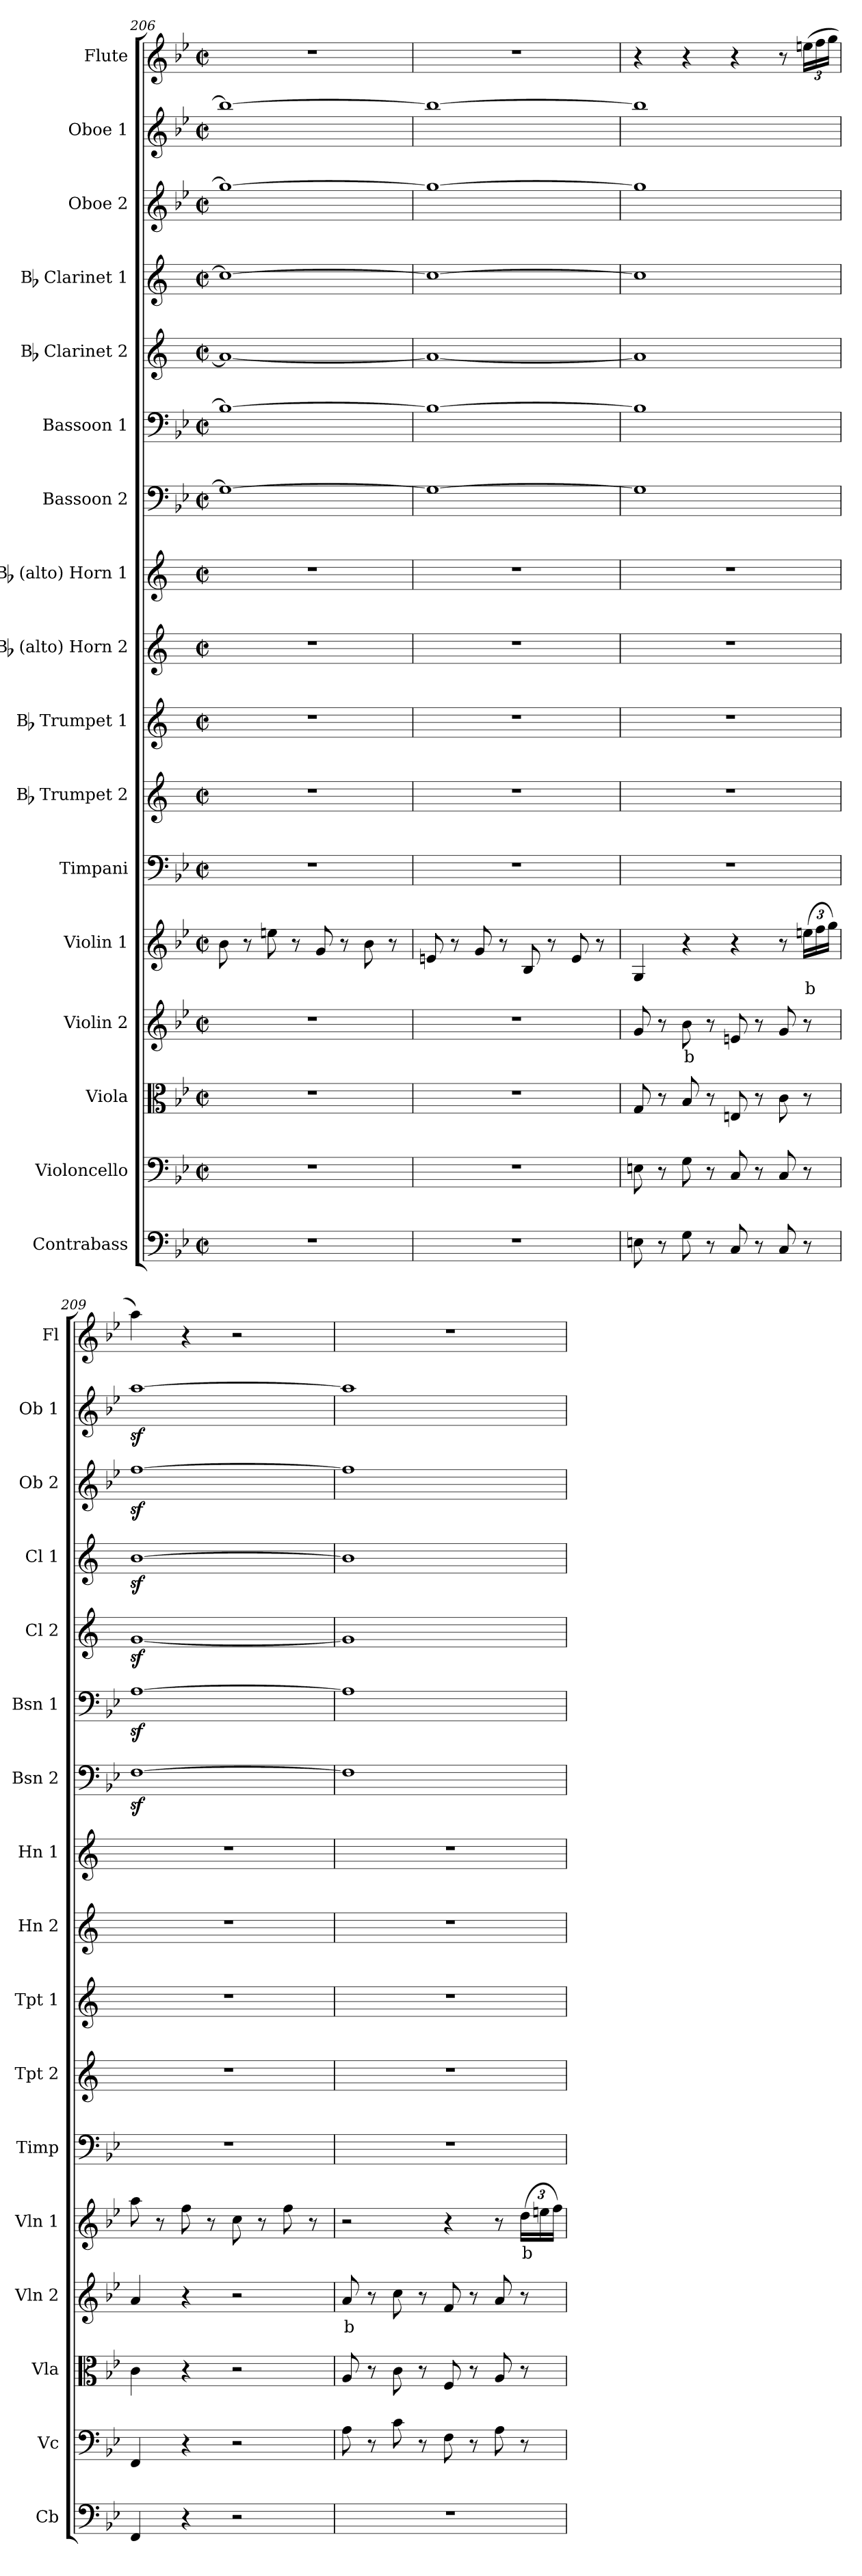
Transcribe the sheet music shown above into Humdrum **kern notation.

**kern	**kern	**kern	**kern	**text	**kern	**text	**kern	**kern	**kern	**kern	**kern	**kern	**kern	**kern	**kern	**kern	**kern	**kern
*part17	*part16	*part15	*part14	*part14	*part13	*part13	*part12	*part11	*part10	*part9	*part8	*part7	*part6	*part5	*part4	*part3	*part2	*part1
*staff17	*staff16	*staff15	*staff14	*staff14	*staff13	*staff13	*staff12	*staff11	*staff10	*staff9	*staff8	*staff7	*staff6	*staff5	*staff4	*staff3	*staff2	*staff1
*I"Contrabass	*I"Violoncello	*I"Viola	*I"Violin 2	*	*I"Violin 1	*	*I"Timpani	*I"Bb Trumpet 2	*I"Bb Trumpet 1	*I"Bb (alto) Horn 2	*I"Bb (alto) Horn 1	*I"Bassoon 2	*I"Bassoon 1	*I"Bb Clarinet 2	*I"Bb Clarinet 1	*I"Oboe 2	*I"Oboe 1	*I"Flute
*I'Cb	*I'Vc	*I'Vla	*I'Vln 2	*	*I'Vln 1	*	*I'Timp	*I'Tpt 2	*I'Tpt 1	*I'Hn 2	*I'Hn 1	*I'Bsn 2	*I'Bsn 1	*I'Cl 2	*I'Cl 1	*I'Ob 2	*I'Ob 1	*I'Fl
*clefF4	*clefF4	*clefC3	*clefG2	*	*clefG2	*	*clefF4	*clefG2	*clefG2	*clefG2	*clefG2	*clefF4	*clefF4	*clefG2	*clefG2	*clefG2	*clefG2	*clefG2
*ITrd7c12	*	*	*	*	*	*	*	*ITrd1c2	*ITrd1c2	*ITrd1c2	*ITrd1c2	*	*	*ITrd1c2	*ITrd1c2	*	*	*
*k[b-e-]	*k[b-e-]	*k[b-e-]	*k[b-e-]	*	*k[b-e-]	*	*k[b-e-]	*k[b-e-]	*k[b-e-]	*k[b-e-]	*k[b-e-]	*k[b-e-]	*k[b-e-]	*k[b-e-]	*k[b-e-]	*k[b-e-]	*k[b-e-]	*k[b-e-]
*M2/2	*M2/2	*M2/2	*M2/2	*	*M2/2	*	*M2/2	*M2/2	*M2/2	*M2/2	*M2/2	*M2/2	*M2/2	*M2/2	*M2/2	*M2/2	*M2/2	*M2/2
*met(c|)	*met(c|)	*met(c|)	*met(c|)	*	*met(c|)	*	*met(c|)	*met(c|)	*met(c|)	*met(c|)	*met(c|)	*met(c|)	*met(c|)	*met(c|)	*met(c|)	*met(c|)	*met(c|)	*met(c|)
=206	=206	=206	=206	=206	=206	=206	=206	=206	=206	=206	=206	=206	=206	=206	=206	=206	=206	=206
1r	1r	1r	1r	.	8b-\	.	1r	1r	1r	1r	1r	1G_	1B-_	1g_	1b-_	1gg_	1bb-_	1r
.	.	.	.	.	8r	.	.	.	.	.	.	.	.	.	.	.	.	.
.	.	.	.	.	8een\	.	.	.	.	.	.	.	.	.	.	.	.	.
.	.	.	.	.	8r	.	.	.	.	.	.	.	.	.	.	.	.	.
.	.	.	.	.	8g/	.	.	.	.	.	.	.	.	.	.	.	.	.
.	.	.	.	.	8r	.	.	.	.	.	.	.	.	.	.	.	.	.
.	.	.	.	.	8b-\	.	.	.	.	.	.	.	.	.	.	.	.	.
.	.	.	.	.	8r	.	.	.	.	.	.	.	.	.	.	.	.	.
!!LO:PB:g=z
=207	=207	=207	=207	=207	=207	=207	=207	=207	=207	=207	=207	=207	=207	=207	=207	=207	=207	=207
1r	1r	1r	1r	.	8en/	.	1r	1r	1r	1r	1r	1G_	1B-_	1g_	1b-_	1gg_	1bb-_	1r
.	.	.	.	.	8r	.	.	.	.	.	.	.	.	.	.	.	.	.
.	.	.	.	.	8g/	.	.	.	.	.	.	.	.	.	.	.	.	.
.	.	.	.	.	8r	.	.	.	.	.	.	.	.	.	.	.	.	.
.	.	.	.	.	8B-/	.	.	.	.	.	.	.	.	.	.	.	.	.
.	.	.	.	.	8r	.	.	.	.	.	.	.	.	.	.	.	.	.
.	.	.	.	.	8e/	.	.	.	.	.	.	.	.	.	.	.	.	.
.	.	.	.	.	8r	.	.	.	.	.	.	.	.	.	.	.	.	.
=208	=208	=208	=208	=208	=208	=208	=208	=208	=208	=208	=208	=208	=208	=208	=208	=208	=208	=208
8EEn\	8En\	8G/	8g/	.	4G/	.	1r	1r	1r	1r	1r	1G]	1B-]	1g]	1b-]	1gg]	1bb-]	4r
8r	8r	8r	8r	.	.	.	.	.	.	.	.	.	.	.	.	.	.	.
!	!	!	!	!LO:LY:b:color=#FF0000	!	!	!	!	!	!	!	!	!	!	!	!	!	!
8GG\	8G\	8B-/	8b-\	b	4r	.	.	.	.	.	.	.	.	.	.	.	.	4r
8r	8r	8r	8r	.	.	.	.	.	.	.	.	.	.	.	.	.	.	.
8CC/	8C/	8En/	8en/	.	4r	.	.	.	.	.	.	.	.	.	.	.	.	4r
8r	8r	8r	8r	.	.	.	.	.	.	.	.	.	.	.	.	.	.	.
8CC/	8C/	8c\	8g/	.	8r	.	.	.	.	.	.	.	.	.	.	.	.	8r
*	*	*	*	*	*Xbrackettup	*	*	*	*	*	*	*	*	*	*	*	*	*
!	!	!	!	!	!	!LO:LY:b:color=#FF0000	!	!	!	!	!	!	!	!	!	!	!	!
*	*	*	*	*	*	*	*	*	*	*	*	*	*	*	*	*	*	*Xbrackettup
8r	8r	8r	8r	.	(24een\LL	b	.	.	.	.	.	.	.	.	.	.	.	(24een\LL
.	.	.	.	.	24ff\	.	.	.	.	.	.	.	.	.	.	.	.	24ff\
.	.	.	.	.	24gg\JJ)	.	.	.	.	.	.	.	.	.	.	.	.	24gg\JJ
=209	=209	=209	=209	=209	=209	=209	=209	=209	=209	=209	=209	=209	=209	=209	=209	=209	=209	=209
4FFF/	4FF/	4c\	4a/	.	8aa\	.	1r	1r	1r	1r	1r	[1Fz<	[1Az<	[1fz<	[1az<	[1ffz<	[1aaz<	4aa\)
.	.	.	.	.	8r	.	.	.	.	.	.	.	.	.	.	.	.	.
4r	4r	4r	4r	.	8ff\	.	.	.	.	.	.	.	.	.	.	.	.	4r
.	.	.	.	.	8r	.	.	.	.	.	.	.	.	.	.	.	.	.
2r	2r	2r	2r	.	8cc\	.	.	.	.	.	.	.	.	.	.	.	.	2r
.	.	.	.	.	8r	.	.	.	.	.	.	.	.	.	.	.	.	.
.	.	.	.	.	8ff\	.	.	.	.	.	.	.	.	.	.	.	.	.
.	.	.	.	.	8r	.	.	.	.	.	.	.	.	.	.	.	.	.
=210	=210	=210	=210	=210	=210	=210	=210	=210	=210	=210	=210	=210	=210	=210	=210	=210	=210	=210
!	!	!	!	!LO:LY:b:color=#FF0000	!	!	!	!	!	!	!	!	!	!	!	!	!	!
1r	8A\	8A/	8a/	b	2r	.	1r	1r	1r	1r	1r	1F]	1A]	1f]	1a]	1ff]	1aa]	1r
.	8r	8r	8r	.	.	.	.	.	.	.	.	.	.	.	.	.	.	.
.	8c\	8c\	8cc\	.	.	.	.	.	.	.	.	.	.	.	.	.	.	.
.	8r	8r	8r	.	.	.	.	.	.	.	.	.	.	.	.	.	.	.
.	8F\	8F/	8f/	.	4r	.	.	.	.	.	.	.	.	.	.	.	.	.
.	8r	8r	8r	.	.	.	.	.	.	.	.	.	.	.	.	.	.	.
.	8A\	8A/	8a/	.	8r	.	.	.	.	.	.	.	.	.	.	.	.	.
!	!	!	!	!	!	!LO:LY:b:color=#FF0000	!	!	!	!	!	!	!	!	!	!	!	!
.	8r	8r	8r	.	(24dd\LL	b	.	.	.	.	.	.	.	.	.	.	.	.
.	.	.	.	.	24een\	.	.	.	.	.	.	.	.	.	.	.	.	.
.	.	.	.	.	24ff\JJ)	.	.	.	.	.	.	.	.	.	.	.	.	.
=	=	=	=	=	=	=	=	=	=	=	=	=	=	=	=	=	=	=
*-	*-	*-	*-	*-	*-	*-	*-	*-	*-	*-	*-	*-	*-	*-	*-	*-	*-	*-
